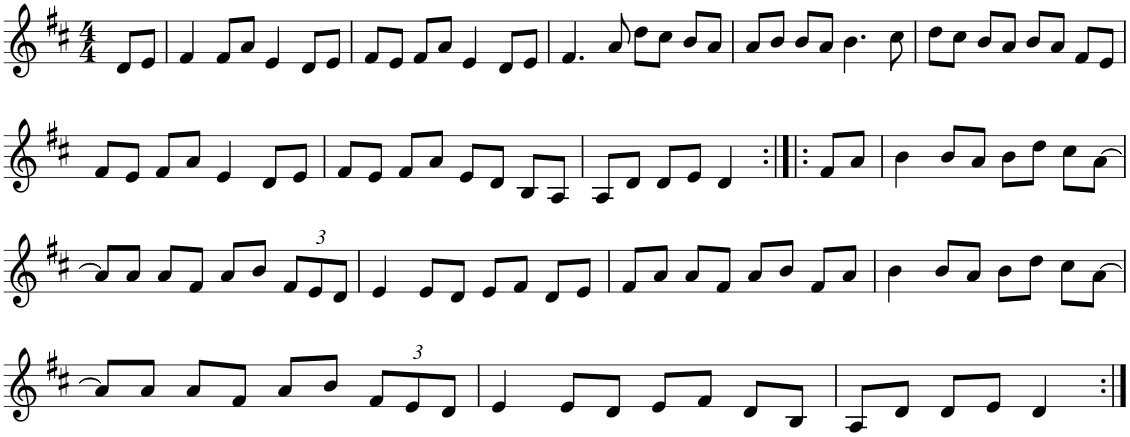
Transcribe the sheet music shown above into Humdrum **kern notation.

**kern
*part1
*staff1
*I"Piano
*I'Pno
*clefG2
*k[f#c#]
*D:
*M4/4
=1
8d/L
8e/J
=2
4f#/
8f#/L
8a/J
4e/
8d/L
8e/J
=3
8f#/L
8e/J
8f#/L
8a/J
4e/
8d/L
8e/J
=4
4.f#/
8a/
8dd\L
8cc#\J
8b/L
8a/J
=5
8a/L
8b/J
8b/L
8a/J
4.b\
8cc#\
=6
8dd\L
8cc#\J
8b/L
8a/J
8b/L
8a/J
8f#/L
8e/J
!!LO:LB:g=z
=7
8f#/L
8e/J
8f#/L
8a/J
4e/
8d/L
8e/J
=8
8f#/L
8e/J
8f#/L
8a/J
8e/L
8d/J
8B/L
8A/J
=9
8A/L
8d/J
8d/L
8e/J
4d/
=10:|!|:
8f#/L
8a/J
=11
4b\
8b/L
8a/J
8b\L
8dd\J
8cc#\L
[8a\J
!!LO:LB:g=z
=12
8a/L]
8a/J
8a/L
8f#/J
8a/L
8b/J
*Xbrackettup
12f#/L
12e/
12d/J
=13
4e/
8e/L
8d/J
8e/L
8f#/J
8d/L
8e/J
=14
8f#/L
8a/J
8a/L
8f#/J
8a/L
8b/J
8f#/L
8a/J
=15
4b\
8b/L
8a/J
8b\L
8dd\J
8cc#\L
[8a\J
!!LO:LB:g=z
=16
8a/L]
8a/J
8a/L
8f#/J
8a/L
8b/J
12f#/L
12e/
12d/J
=17
4e/
8e/L
8d/J
8e/L
8f#/J
8d/L
8B/J
=18
8A/L
8d/J
8d/L
8e/J
4d/
=:|!
*-
